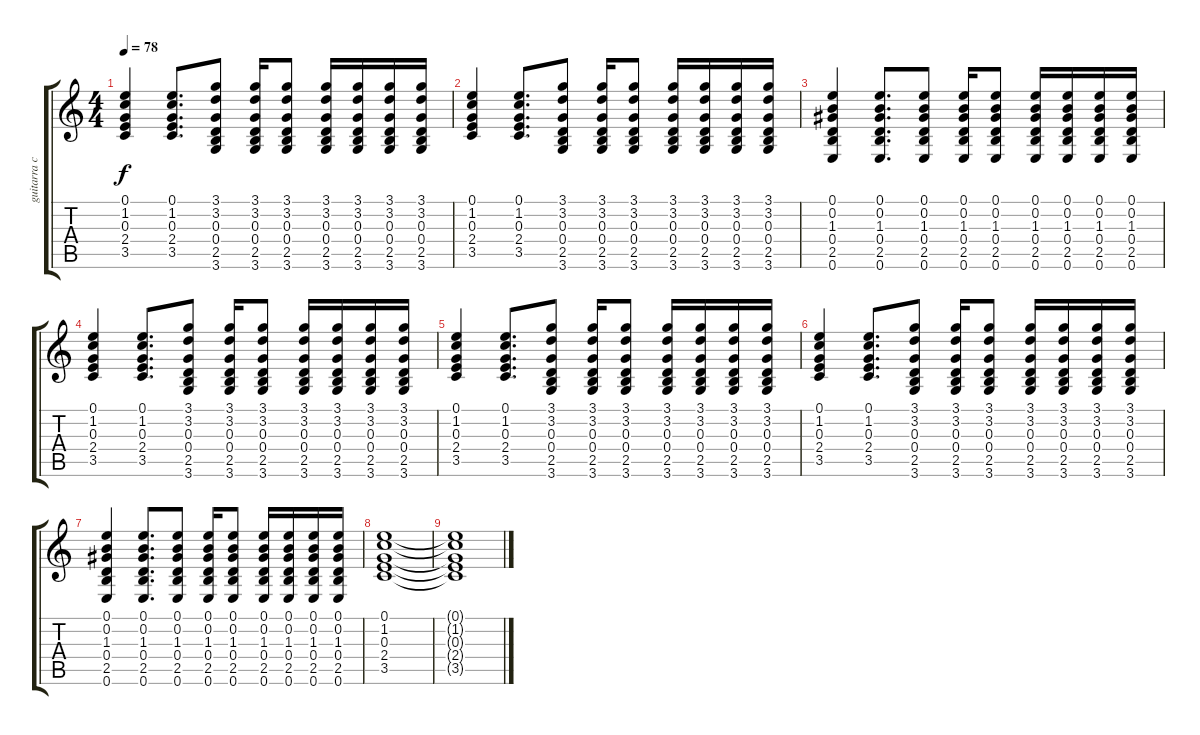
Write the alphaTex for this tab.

\track ("guitarra clean" "guitarra c") {instrument electricguitarclean}
\staff {score tabs}
\tuning (E4 B3 G3 D3 A2 E2) {hide}
\ts (4 4)
\tempo 78
\clef g2
\ks c
(0.1 1.2 0.3 2.4 3.5).4{dy f} (0.1 1.2 0.3 2.4 3.5).8{d} (3.1 3.2 0.3 0.4 2.5 3.6).8 (3.1 3.2 0.3 0.4 2.5 3.6).16 (3.1 3.2 0.3 0.4 2.5 3.6).8 (3.1 3.2 0.3 0.4 2.5 3.6).16 (3.1 3.2 0.3 0.4 2.5 3.6).16 (3.1 3.2 0.3 0.4 2.5 3.6).16 (3.1 3.2 0.3 0.4 2.5 3.6).16 |
(0.1 1.2 0.3 2.4 3.5).4 (0.1 1.2 0.3 2.4 3.5).8{d} (3.1 3.2 0.3 0.4 2.5 3.6).8 (3.1 3.2 0.3 0.4 2.5 3.6).16 (3.1 3.2 0.3 0.4 2.5 3.6).8 (3.1 3.2 0.3 0.4 2.5 3.6).16 (3.1 3.2 0.3 0.4 2.5 3.6).16 (3.1 3.2 0.3 0.4 2.5 3.6).16 (3.1 3.2 0.3 0.4 2.5 3.6).16 |
(0.1 0.2 1.3 0.4 2.5 0.6).4 (0.1 0.2 1.3 0.4 2.5 0.6).8{d} (0.1 0.2 1.3 0.4 2.5 0.6).8 (0.1 0.2 1.3 0.4 2.5 0.6).16 (0.1 0.2 1.3 0.4 2.5 0.6).8 (0.1 0.2 1.3 0.4 2.5 0.6).16 (0.1 0.2 1.3 0.4 2.5 0.6).16 (0.1 0.2 1.3 0.4 2.5 0.6).16 (0.1 0.2 1.3 0.4 2.5 0.6).16 |
(0.1 1.2 0.3 2.4 3.5).4 (0.1 1.2 0.3 2.4 3.5).8{d} (3.1 3.2 0.3 0.4 2.5 3.6).8 (3.1 3.2 0.3 0.4 2.5 3.6).16 (3.1 3.2 0.3 0.4 2.5 3.6).8 (3.1 3.2 0.3 0.4 2.5 3.6).16 (3.1 3.2 0.3 0.4 2.5 3.6).16 (3.1 3.2 0.3 0.4 2.5 3.6).16 (3.1 3.2 0.3 0.4 2.5 3.6).16 |
(0.1 1.2 0.3 2.4 3.5).4 (0.1 1.2 0.3 2.4 3.5).8{d} (3.1 3.2 0.3 0.4 2.5 3.6).8 (3.1 3.2 0.3 0.4 2.5 3.6).16 (3.1 3.2 0.3 0.4 2.5 3.6).8 (3.1 3.2 0.3 0.4 2.5 3.6).16 (3.1 3.2 0.3 0.4 2.5 3.6).16 (3.1 3.2 0.3 0.4 2.5 3.6).16 (3.1 3.2 0.3 0.4 2.5 3.6).16 |
(0.1 1.2 0.3 2.4 3.5).4 (0.1 1.2 0.3 2.4 3.5).8{d} (3.1 3.2 0.3 0.4 2.5 3.6).8 (3.1 3.2 0.3 0.4 2.5 3.6).16 (3.1 3.2 0.3 0.4 2.5 3.6).8 (3.1 3.2 0.3 0.4 2.5 3.6).16 (3.1 3.2 0.3 0.4 2.5 3.6).16 (3.1 3.2 0.3 0.4 2.5 3.6).16 (3.1 3.2 0.3 0.4 2.5 3.6).16 |
(0.1 0.2 1.3 0.4 2.5 0.6).4 (0.1 0.2 1.3 0.4 2.5 0.6).8{d} (0.1 0.2 1.3 0.4 2.5 0.6).8 (0.1 0.2 1.3 0.4 2.5 0.6).16 (0.1 0.2 1.3 0.4 2.5 0.6).8 (0.1 0.2 1.3 0.4 2.5 0.6).16 (0.1 0.2 1.3 0.4 2.5 0.6).16 (0.1 0.2 1.3 0.4 2.5 0.6).16 (0.1 0.2 1.3 0.4 2.5 0.6).16 |
(0.1 1.2 0.3 2.4 3.5).1{volume 0} |
(0.1{t} 1.2{t} 0.3{t} 2.4{t} 3.5{t}).1
